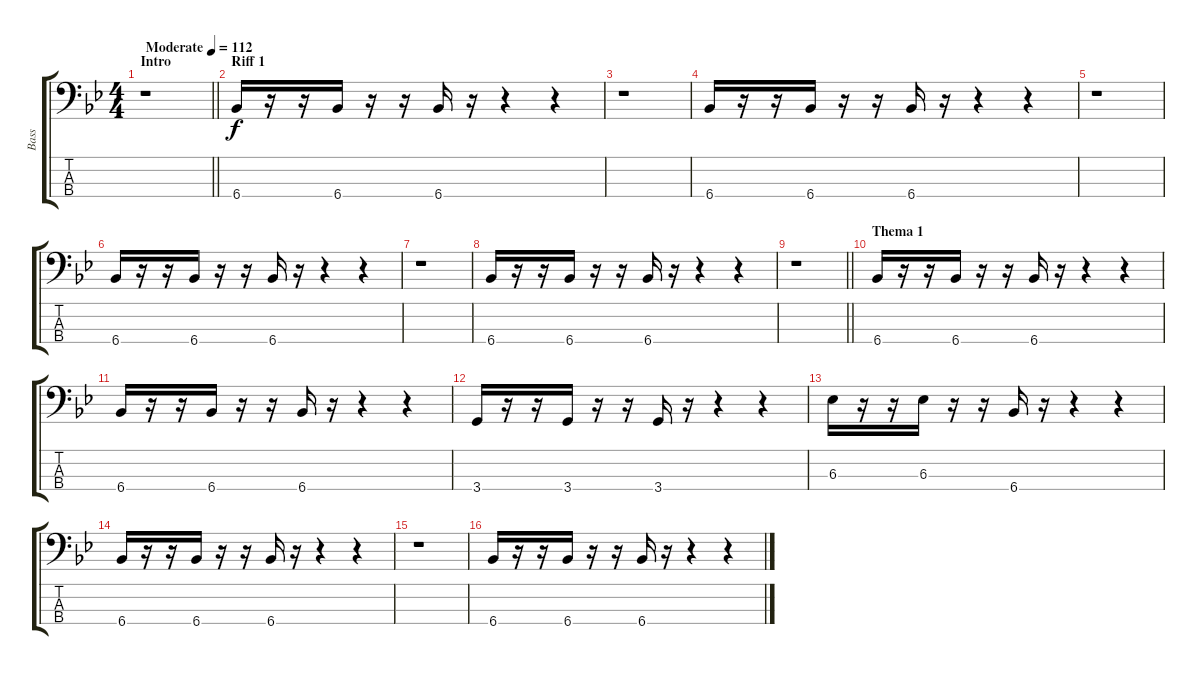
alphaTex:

\track ("Bass" "Bass") {instrument electricbassfinger}
\staff {score tabs}
\tuning (G2 D2 A1 E1) {hide}
\ts (4 4)
\section ("" "Intro ")
\tempo (112 "Moderate")
\clef f4
\barLineRight lightlight
\ks bb
r.1{dy f instrument electricbassfinger} |
\section ("" "Riff 1")
6.4.16 r.16 r.16 6.4.16 r.16 r.16 6.4.16 r.16 r.4 r.4 |
r.1 |
6.4.16 r.16 r.16 6.4.16 r.16 r.16 6.4.16 r.16 r.4 r.4 |
r.1 |
6.4.16 r.16 r.16 6.4.16 r.16 r.16 6.4.16 r.16 r.4 r.4 |
r.1 |
6.4.16 r.16 r.16 6.4.16 r.16 r.16 6.4.16 r.16 r.4 r.4 |
\barLineRight lightlight
r.1 |
\section ("" "Thema 1")
6.4.16 r.16 r.16 6.4.16 r.16 r.16 6.4.16 r.16 r.4 r.4 |
6.4.16 r.16 r.16 6.4.16 r.16 r.16 6.4.16 r.16 r.4 r.4 |
3.4.16 r.16 r.16 3.4.16 r.16 r.16 3.4.16 r.16 r.4 r.4 |
6.3.16 r.16 r.16 6.3.16 r.16 r.16 6.4.16 r.16 r.4 r.4 |
6.4.16 r.16 r.16 6.4.16 r.16 r.16 6.4.16 r.16 r.4 r.4 |
r.1 |
6.4.16 r.16 r.16 6.4.16 r.16 r.16 6.4.16 r.16 r.4 r.4
